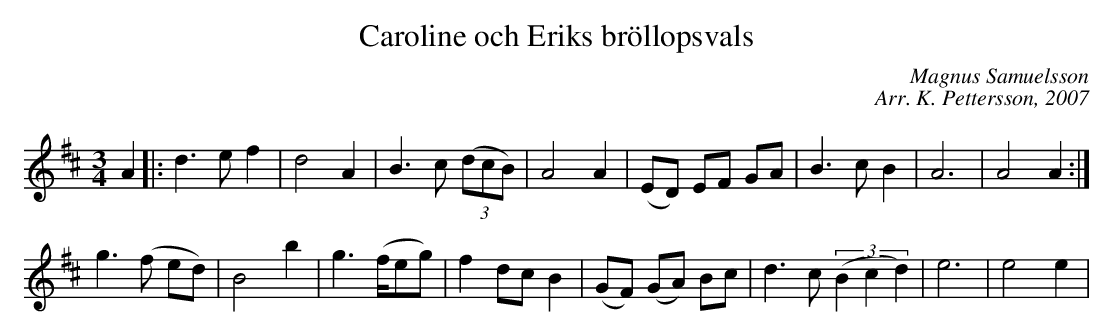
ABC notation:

X:1
T: Caroline och Eriks bröllopsvals
C: Magnus Samuelsson
C: Arr. K. Pettersson, 2007
M: 3/4
L: 1/4
K: D
V:1
A |: d>ef | d2A | B>c ((3d/c/B/) | A2A | (E/D/) E/F/ G/A/ | B>cB | A3 | A2A :|
g>(f /e/d/) | B2b | g>(f/e/g/) | fd/c/B | (G/F/) (G/A/) B/c/ | d>c((3Bcd) | e3 | e2e |
